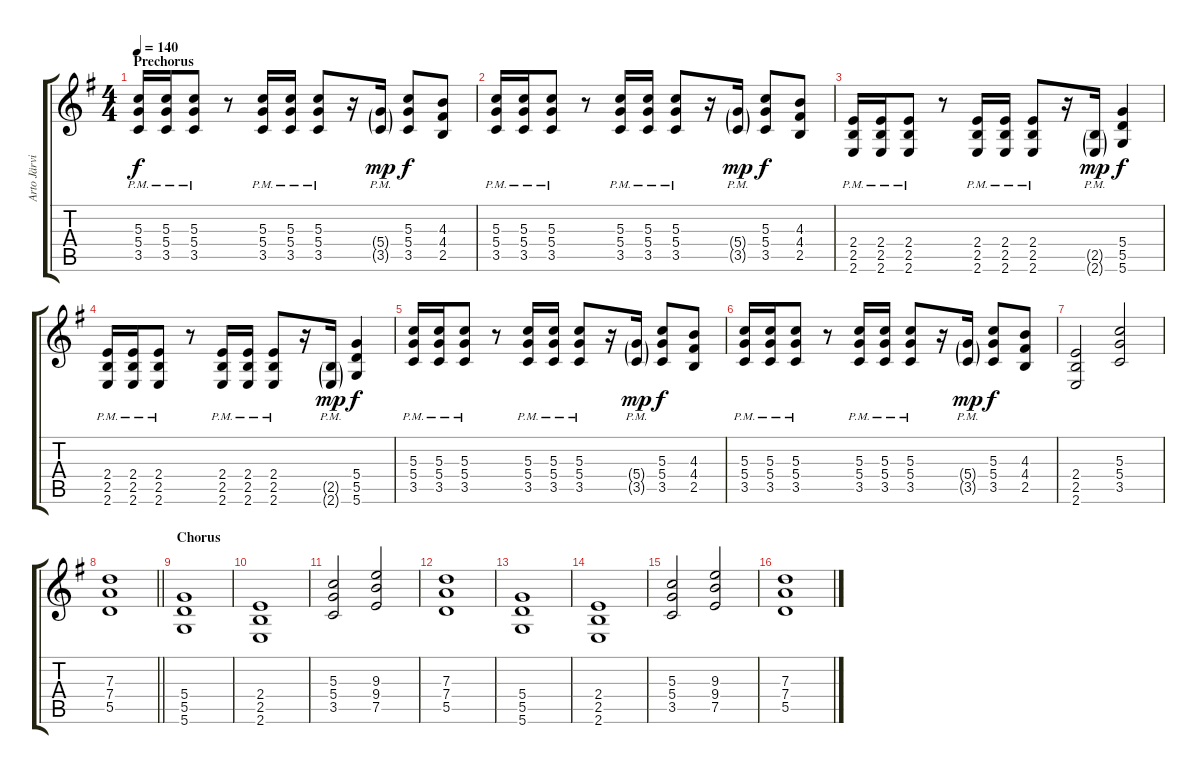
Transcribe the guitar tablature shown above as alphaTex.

\track ("Arto Järvinen" "Arto Järvi") {instrument overdrivenguitar}
\staff {score tabs}
\tuning (E4 B3 G3 D3 A2 D2) {hide}
\ts (4 4)
\section ("" "Prechorus")
\tempo 140
\clef g2
\ks eminor
(5.3{pm} 5.4{pm} 3.5{pm}).16{dy f} (5.3{pm} 5.4{pm} 3.5{pm}).16 (5.3{pm} 5.4{pm} 3.5{pm}).8 r.8 (5.3{pm} 5.4{pm} 3.5{pm}).16 (5.3{pm} 5.4{pm} 3.5{pm}).16 (5.3{pm} 5.4{pm} 3.5{pm}).8 r.16 (5.4{g pm} 3.5{g pm}).16{dy mp} (5.3 5.4 3.5).8{dy f} (4.3 4.4 2.5).8 |
(5.3{pm} 5.4{pm} 3.5{pm}).16 (5.3{pm} 5.4{pm} 3.5{pm}).16 (5.3{pm} 5.4{pm} 3.5{pm}).8 r.8 (5.3{pm} 5.4{pm} 3.5{pm}).16 (5.3{pm} 5.4{pm} 3.5{pm}).16 (5.3{pm} 5.4{pm} 3.5{pm}).8 r.16 (5.4{g pm} 3.5{g pm}).16{dy mp} (5.3 5.4 3.5).8{dy f} (4.3 4.4 2.5).8 |
(2.4{pm} 2.5{pm} 2.6{pm}).16 (2.4{pm} 2.5{pm} 2.6{pm}).16 (2.4{pm} 2.5{pm} 2.6{pm}).8 r.8 (2.4{pm} 2.5{pm} 2.6{pm}).16 (2.4{pm} 2.5{pm} 2.6{pm}).16 (2.4{pm} 2.5{pm} 2.6{pm}).8 r.16 (2.5{g pm} 2.6{g pm}).16{dy mp} (5.4 5.5 5.6).4{dy f} |
(2.4{pm} 2.5{pm} 2.6{pm}).16 (2.4{pm} 2.5{pm} 2.6{pm}).16 (2.4{pm} 2.5{pm} 2.6{pm}).8 r.8 (2.4{pm} 2.5{pm} 2.6{pm}).16 (2.4{pm} 2.5{pm} 2.6{pm}).16 (2.4{pm} 2.5{pm} 2.6{pm}).8 r.16 (2.5{g pm} 2.6{g pm}).16{dy mp} (5.4 5.5 5.6).4{dy f} |
(5.3{pm} 5.4{pm} 3.5{pm}).16 (5.3{pm} 5.4{pm} 3.5{pm}).16 (5.3{pm} 5.4{pm} 3.5{pm}).8 r.8 (5.3{pm} 5.4{pm} 3.5{pm}).16 (5.3{pm} 5.4{pm} 3.5{pm}).16 (5.3{pm} 5.4{pm} 3.5{pm}).8 r.16 (5.4{g pm} 3.5{g pm}).16{dy mp} (5.3 5.4 3.5).8{dy f} (4.3 4.4 2.5).8 |
(5.3{pm} 5.4{pm} 3.5{pm}).16 (5.3{pm} 5.4{pm} 3.5{pm}).16 (5.3{pm} 5.4{pm} 3.5{pm}).8 r.8 (5.3{pm} 5.4{pm} 3.5{pm}).16 (5.3{pm} 5.4{pm} 3.5{pm}).16 (5.3{pm} 5.4{pm} 3.5{pm}).8 r.16 (5.4{g pm} 3.5{g pm}).16{dy mp} (5.3 5.4 3.5).8{dy f} (4.3 4.4 2.5).8 |
(2.4 2.5 2.6).2 (5.3 5.4 3.5).2 |
\barLineRight lightlight
(7.3 7.4 5.5).1 |
\section ("" "Chorus")
(5.4 5.5 5.6).1 |
(2.4 2.5 2.6).1 |
(5.3 5.4 3.5).2 (9.3 9.4 7.5).2 |
(7.3 7.4 5.5).1 |
(5.4 5.5 5.6).1 |
(2.4 2.5 2.6).1 |
(5.3 5.4 3.5).2 (9.3 9.4 7.5).2 |
(7.3 7.4 5.5).1
